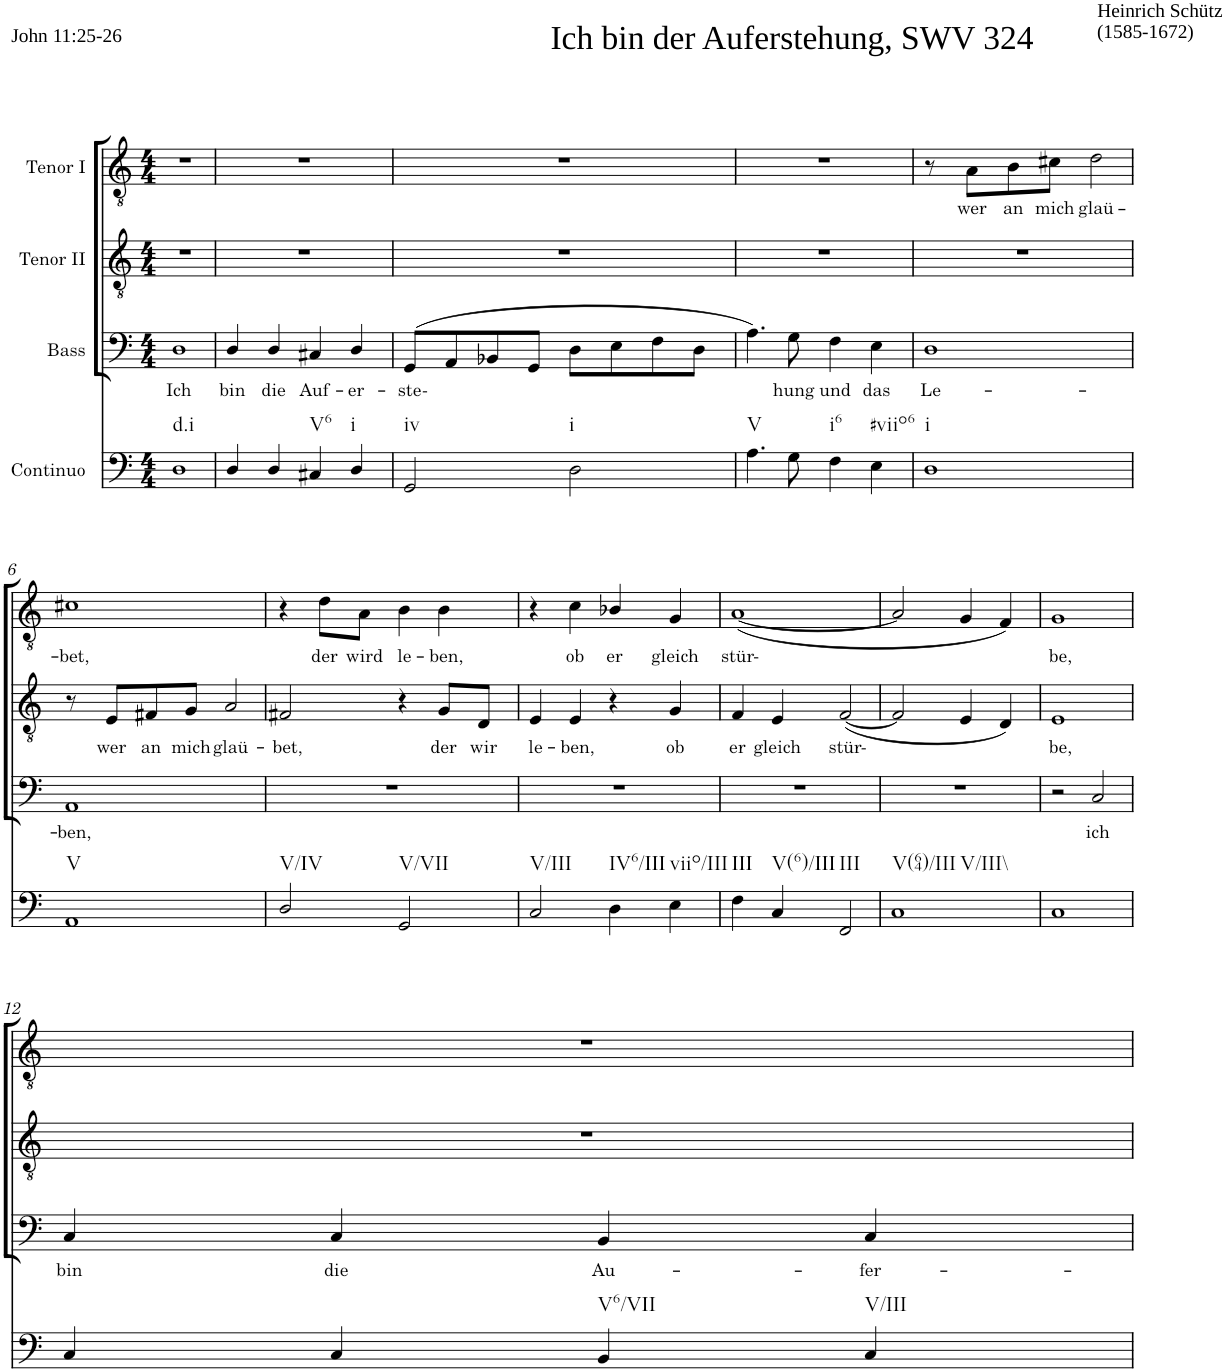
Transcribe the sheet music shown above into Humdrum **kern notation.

**kern	**kern	**text	**kern	**text	**kern	**text
*part4	*part3	*part3	*part2	*part2	*part1	*part1
*staff4	*staff3	*staff3	*staff2	*staff2	*staff1	*staff1
*I"Continuo	*I"Bass	*	*I"Tenor II	*	*I"Tenor I	*
*clefF4	*clefF4	*	*clefGv2	*	*clefGv2	*
*k[]	*k[]	*	*k[]	*	*k[]	*
*M4/4	*M4/4	*	*M4/4	*	*M4/4	*
=1	=1	=1	=1	=1	=1	=1
!	!	!	!	!	!LO:TX:a:t=John 11&colon;25-26	!
!	!	!	!	!	!LO:TX:a:t=Ich bin der Auferstehung, SWV 324	!
!	!	!	!	!	!LO:TX:a:t=Heinrich Schütz	!
!	!	!	!	!	!LO:TX:a:t=(1585-1672)	!
!LO:TX:b:t=d.i	!	!	!	!	!	!
!	!	!LO:LY:b	!	!	!	!
1D	1D	Ich	1r	.	1r	.
=2	=2	=2	=2	=2	=2	=2
!	!	!LO:LY:b	!	!	!	!
4D/	4D/	bin	1r	.	1r	.
!	!	!LO:LY:b	!	!	!	!
4D/	4D/	die	.	.	.	.
!LO:TX:b:t=V6	!	!	!	!	!	!
!	!	!LO:LY:b	!	!	!	!
4C#X/	4C#X/	Auf-	.	.	.	.
!LO:TX:b:t=i	!	!	!	!	!	!
!	!	!LO:LY:b	!	!	!	!
4D/	4D/	er-	.	.	.	.
=3	=3	=3	=3	=3	=3	=3
!LO:TX:b:t=iv	!	!	!	!	!	!
!	!	!LO:LY:b	!	!	!	!
2GG/	(8GG/L	ste-	1r	.	1r	.
.	8AA/	.	.	.	.	.
.	8BB-X/	.	.	.	.	.
.	8GG/J	.	.	.	.	.
!LO:TX:b:t=i	!	!	!	!	!	!
2D\	8D\L	.	.	.	.	.
.	8E\	.	.	.	.	.
.	8F\	.	.	.	.	.
.	8D\J	.	.	.	.	.
=4	=4	=4	=4	=4	=4	=4
!LO:TX:b:t=V	!	!	!	!	!	!
4.A\	4.A\)	.	1r	.	1r	.
!	!	!LO:LY:b	!	!	!	!
8G\	8G\	hung	.	.	.	.
!LO:TX:b:t=i6	!	!	!	!	!	!
!	!	!LO:LY:b	!	!	!	!
4F\	4F\	und	.	.	.	.
!LO:TX:b:t=#viio6	!	!	!	!	!	!
!	!	!LO:LY:b	!	!	!	!
4E\	4E\	das	.	.	.	.
=5	=5	=5	=5	=5	=5	=5
!LO:TX:b:t=i	!	!	!	!	!	!
!	!	!LO:LY:b	!	!	!	!
1D	1D	Le-	1r	.	8r	.
!	!	!	!	!	!	!LO:LY:b
.	.	.	.	.	8A\L	wer
!	!	!	!	!	!	!LO:LY:b
.	.	.	.	.	8B\	an
!	!	!	!	!	!	!LO:LY:b
.	.	.	.	.	8c#X\J	mich
!	!	!	!	!	!	!LO:LY:b
.	.	.	.	.	2d\	glaü-
!!LO:LB:g=z
=6	=6	=6	=6	=6	=6	=6
!LO:TX:b:t=V	!	!	!	!	!	!
!	!	!LO:LY:b	!	!	!	!LO:LY:b
1AA	1AA	ben,	8r	.	1c#X	bet,
!	!	!	!	!LO:LY:b	!	!
.	.	.	8E/L	wer	.	.
!	!	!	!	!LO:LY:b	!	!
.	.	.	8F#X/	an	.	.
!	!	!	!	!LO:LY:b	!	!
.	.	.	8G/J	mich	.	.
!	!	!	!	!LO:LY:b	!	!
.	.	.	2A/	glaü-	.	.
=7	=7	=7	=7	=7	=7	=7
!LO:TX:b:t=V/IV	!	!	!	!	!	!
!	!	!	!	!LO:LY:b	!	!
2D/	1r	.	2F#X/	bet,	4r	.
!	!	!	!	!	!	!LO:LY:b
.	.	.	.	.	8d\L	der
!	!	!	!	!	!	!LO:LY:b
.	.	.	.	.	8A\J	wird
!LO:TX:b:t=V/VII	!	!	!	!	!	!
!	!	!	!	!	!	!LO:LY:b
2GG/	.	.	4r	.	4B\	le-
!	!	!	!	!LO:LY:b	!	!LO:LY:b
.	.	.	8G/L	der	4B\	ben,
!	!	!	!	!LO:LY:b	!	!
.	.	.	8D/J	wir	.	.
=8	=8	=8	=8	=8	=8	=8
!LO:TX:b:t=V/III	!	!	!	!	!	!
!	!	!	!	!LO:LY:b	!	!
2C/	1r	.	4E/	le-	4r	.
!	!	!	!	!LO:LY:b	!	!LO:LY:b
.	.	.	4E/	ben,	4c\	ob
!LO:TX:b:t=IV6/III	!	!	!	!	!	!
!	!	!	!	!	!	!LO:LY:b
4D\	.	.	4r	.	4B-X/	er
!LO:TX:b:t=viio/III	!	!	!	!	!	!
!	!	!	!	!LO:LY:b	!	!LO:LY:b
4E\	.	.	4G/	ob	4G/	gleich
=9	=9	=9	=9	=9	=9	=9
!LO:TX:b:t=III	!	!	!	!	!	!
!	!	!	!	!LO:LY:b	!	!LO:LY:b
4F\	1r	.	4F/	er	([1A	stür-
!LO:TX:b:t=V(6)/III	!	!	!	!	!	!
!	!	!	!	!LO:LY:b	!	!
4C/	.	.	4E/	gleich	.	.
!LO:TX:b:t=III	!	!	!	!	!	!
!	!	!	!	!LO:LY:b	!	!
2FF/	.	.	([2F/	stür-	.	.
=10	=10	=10	=10	=10	=10	=10
!LO:TX:b:t=V(64)/III	!	!	!	!	!	!
!LO:TX:b:t=V/III\\	!	!	!	!	!	!
1C	1r	.	2F/]	.	2A/]	.
.	.	.	4E/	.	4G/	.
.	.	.	4D/)	.	4F/)	.
=11	=11	=11	=11	=11	=11	=11
!	!	!	!	!LO:LY:b	!	!LO:LY:b
1C	2r	.	1E	be,	1G	be,
!	!	!LO:LY:b	!	!	!	!
.	2C/	ich	.	.	.	.
!!LO:LB:g=z
=12	=12	=12	=12	=12	=12	=12
!	!	!LO:LY:b	!	!	!	!
4C/	4C/	bin	1r	.	1r	.
!	!	!LO:LY:b	!	!	!	!
4C/	4C/	die	.	.	.	.
!LO:TX:b:t=V6/VII	!	!	!	!	!	!
!	!	!LO:LY:b	!	!	!	!
4BB/	4BB/	Au-	.	.	.	.
!LO:TX:b:t=V/III	!	!	!	!	!	!
!	!	!LO:LY:b	!	!	!	!
4C/	4C/	fer-	.	.	.	.
=	=	=	=	=	=	=
*-	*-	*-	*-	*-	*-	*-
